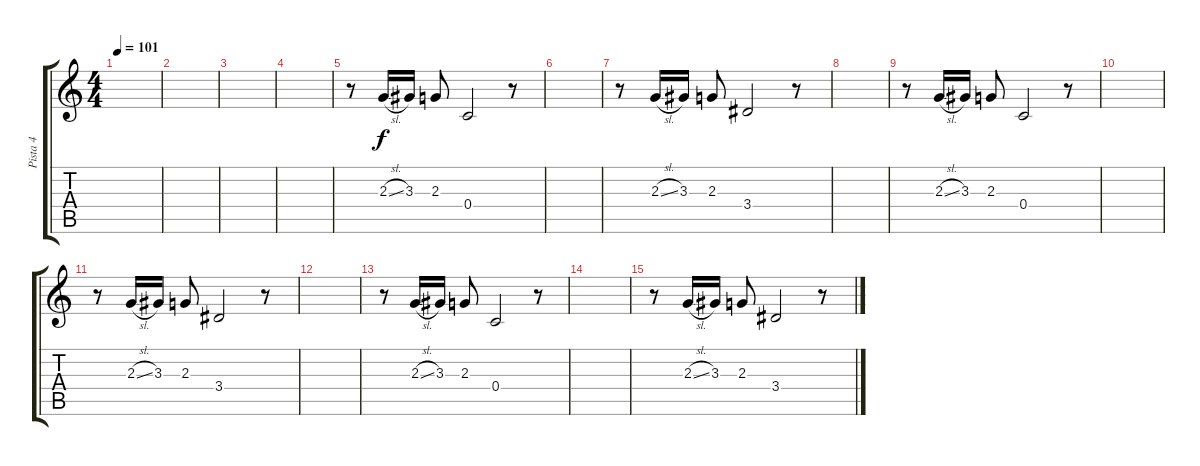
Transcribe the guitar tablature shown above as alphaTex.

\track ("Pista 4" "Pista 4") {instrument overdrivenguitar}
\staff {score tabs}
\tuning (D4 A3 F3 C3 G2 C2) {hide}
\ts (4 4)
\tempo 101
\clef g2
\ks c
|
|
|
|
r.8 2.3{sl}.16 3.3.16 2.3.8 0.4.2 r.8 |
|
r.8 2.3{sl}.16 3.3.16 2.3.8 3.4.2 r.8 |
|
r.8 2.3{sl}.16 3.3.16 2.3.8 0.4.2 r.8 |
|
r.8 2.3{sl}.16 3.3.16 2.3.8 3.4.2 r.8 |
|
r.8 2.3{sl}.16 3.3.16 2.3.8 0.4.2 r.8 |
|
r.8 2.3{sl}.16 3.3.16 2.3.8 3.4.2 r.8
